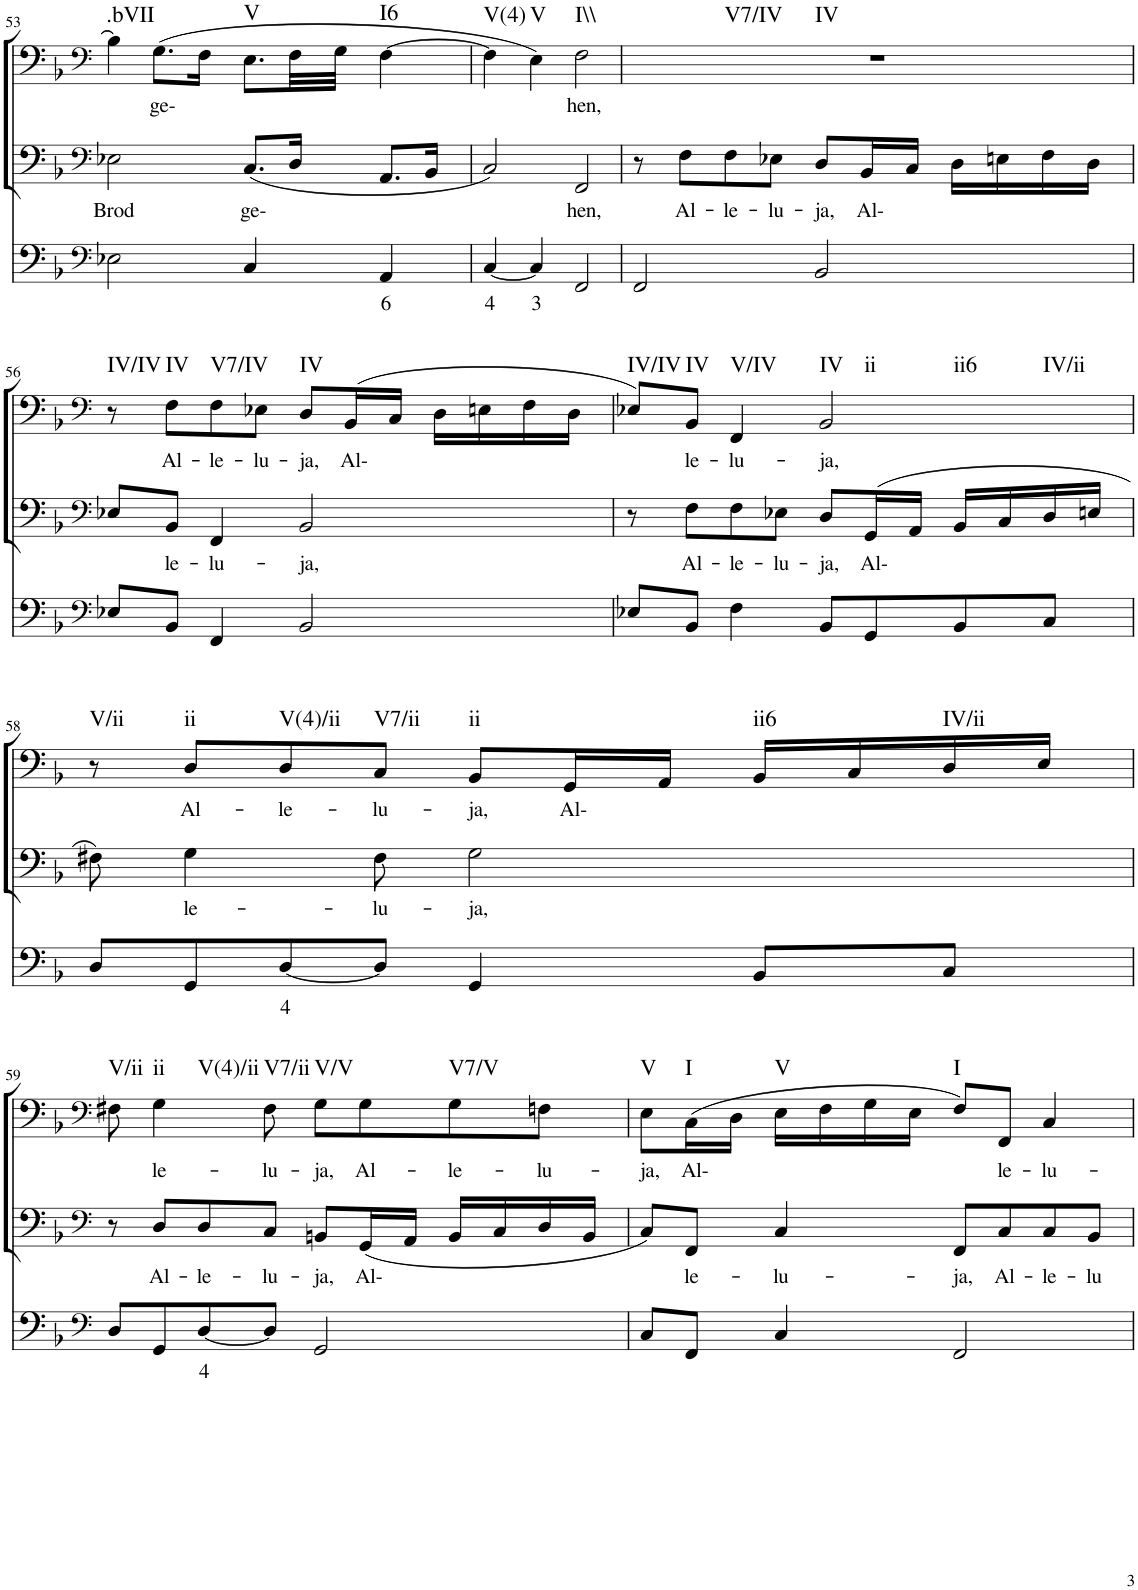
**kern	**text	**kern	**text	**kern	**text	**harte
*part3	*part3	*part2	*part2	*part1	*part1	*part1
*staff3	*staff3	*staff2	*staff2	*staff1	*staff1	*
*I"Continuo	*	*I"Bass II	*	*I"Bass I	*	*
!!LO:PB:g=z
*clefF4	*	*clefF4	*	*clefF4	*	*
*k[b-]	*	*k[b-]	*	*k[b-]	*	*
*M4/4	*	*M4/4	*	*M4/4	*	*
=53	=53	=53	=53	=53	=53	=53
!	!	!	!LO:LY:b	!	!	!LO:H:kt=.bVII
2E-X\	.	2E-X\	Brod	4B-\]	.	N
!	!	!	!	!	!LO:LY:b	!
.	.	.	.	(8.G\L	ge-	.
.	.	.	.	16F\Jk	.	.
!	!	!	!LO:LY:b	!	!	!LO:H:kt=V
4C/	.	(8.C/L	ge-	8.E\L	.	N
.	.	16D/Jk	.	32F\LL	.	.
.	.	.	.	32G\JJJ	.	.
!	!LO:LY:b	!	!	!	!	!LO:H:kt=I6
4AA/	6	8.AA/L	.	[4F\	.	N
.	.	16BB-/Jk	.	.	.	.
=54	=54	=54	=54	=54	=54	=54
!	!LO:LY:b	!	!	!	!	!LO:H:kt=V(4)
[4C/	4	2C/)	.	4F\]	.	N
!	!LO:LY:b	!	!	!	!	!LO:H:kt=V
4C/]	3	.	.	4E\)	.	N
!	!	!	!LO:LY:b	!	!LO:LY:b	!LO:H:kt=I\\
2FF/	.	2FF/	hen,	2F\	hen,	N
=55	=55	=55	=55	=55	=55	=55
!	!	!	!	!	!	!LO:H:n=1:kt=V7/IV
!	!	!	!	!	!	!LO:H:n=2:kt=IV
2FF/	.	8r	.	1r	.	N N
!	!	!	!LO:LY:b	!	!	!
.	.	8F\L	Al-	.	.	.
!	!	!	!LO:LY:b	!	!	!
.	.	8F\	le-	.	.	.
!	!	!	!LO:LY:b	!	!	!
.	.	8E-X\J	lu-	.	.	.
!	!	!	!LO:LY:b	!	!	!
2BB-/	.	8D/L	ja,	.	.	.
!	!	!	!LO:LY:b	!	!	!
.	.	16BB-/L	Al-	.	.	.
.	.	16C/JJ	.	.	.	.
.	.	16D\LL	.	.	.	.
.	.	16En\	.	.	.	.
.	.	16F\	.	.	.	.
.	.	16D\JJ	.	.	.	.
!!LO:LB:g=z
=56	=56	=56	=56	=56	=56	=56
*clefF4	*	*clefF4	*	*clefF4	*	*
!	!	!	!	!	!	!LO:H:kt=IV/IV
8E-X/L	.	8E-X/L	.	8r	.	N
!	!	!	!LO:LY:b	!	!LO:LY:b	!LO:H:kt=IV
8BB-/J	.	8BB-/J	le-	8F\L	Al-	N
!	!	!	!LO:LY:b	!	!LO:LY:b	!LO:H:kt=V7/IV
4FF/	.	4FF/	lu-	8F\	le-	N
!	!	!	!	!	!LO:LY:b	!
.	.	.	.	8E-X\J	lu-	.
!	!	!	!LO:LY:b	!	!LO:LY:b	!LO:H:kt=IV
2BB-/	.	2BB-/	ja,	8D/L	ja,	N
!	!	!	!	!	!LO:LY:b	!
.	.	.	.	(16BB-/L	Al-	.
.	.	.	.	16C/JJ	.	.
.	.	.	.	16D\LL	.	.
.	.	.	.	16En\	.	.
.	.	.	.	16F\	.	.
.	.	.	.	16D\JJ	.	.
=57	=57	=57	=57	=57	=57	=57
!	!	!	!	!	!	!LO:H:kt=IV/IV
8E-X/L	.	8r	.	8E-X/L)	.	N
!	!	!	!LO:LY:b	!	!LO:LY:b	!LO:H:kt=IV
8BB-/J	.	8F\L	Al-	8BB-/J	le-	N
!	!	!	!LO:LY:b	!	!LO:LY:b	!LO:H:kt=V/IV
4F\	.	8F\	le-	4FF/	lu-	N
!	!	!	!LO:LY:b	!	!	!
.	.	8E-X\J	lu-	.	.	.
!	!	!	!LO:LY:b	!	!LO:LY:b	!LO:H:n=1:kt=IV
!	!	!	!	!	!	!LO:H:n=2:kt=ii
!	!	!	!	!	!	!LO:H:n=3:kt=ii6
!	!	!	!	!	!	!LO:H:n=4:kt=IV/ii
8BB-/L	.	8D/L	ja,	2BB-/	ja,	N N N N
!	!	!	!LO:LY:b	!	!	!
8GG/	.	(16GG/L	Al-	.	.	.
.	.	16AA/JJ	.	.	.	.
8BB-/	.	16BB-/LL	.	.	.	.
.	.	16C/	.	.	.	.
8C/J	.	16D/	.	.	.	.
.	.	16En/JJ	.	.	.	.
!!LO:LB:g=z
=58	=58	=58	=58	=58	=58	=58
!	!	!	!	!	!	!LO:H:kt=V/ii
8D/L	.	8F#X\)	.	8r	.	N
!	!	!	!LO:LY:b	!	!LO:LY:b	!LO:H:kt=ii
8GG/	.	4G\	le-	8D/L	Al-	N
!	!LO:LY:b	!	!	!	!LO:LY:b	!LO:H:kt=V(4)/ii
[8D/	4	.	.	8D/	le-	N
!	!	!	!LO:LY:b	!	!LO:LY:b	!LO:H:kt=V7/ii
8D/J]	.	8F#\	lu-	8C/J	lu-	N
!	!	!	!LO:LY:b	!	!LO:LY:b	!LO:H:kt=ii
4GG/	.	2G\	ja,	8BB-/L	ja,	N
!	!	!	!	!	!LO:LY:b	!
.	.	.	.	16GG/L	Al-	.
.	.	.	.	16AA/JJ	.	.
!	!	!	!	!	!	!LO:H:kt=ii6
8BB-/L	.	.	.	16BB-/LL	.	N
.	.	.	.	16C/	.	.
!	!	!	!	!	!	!LO:H:kt=IV/ii
8C/J	.	.	.	16D/	.	N
.	.	.	.	16E/JJ	.	.
!!LO:LB:g=z
=59	=59	=59	=59	=59	=59	=59
*clefF4	*	*clefF4	*	*clefF4	*	*
!	!	!	!	!	!	!LO:H:kt=V/ii
8D/L	.	8r	.	8F#X\	.	N
!	!	!	!LO:LY:b	!	!LO:LY:b	!LO:H:n=1:kt=ii
!	!	!	!	!	!	!LO:H:n=2:kt=V(4)/ii
8GG/	.	8D/L	Al-	4G\	le-	N N
!	!LO:LY:b	!	!LO:LY:b	!	!	!
[8D/	4	8D/	le-	.	.	.
!	!	!	!LO:LY:b	!	!LO:LY:b	!LO:H:kt=V7/ii
8D/J]	.	8C/J	lu-	8F#\	lu-	N
!	!	!	!LO:LY:b	!	!LO:LY:b	!LO:H:kt=V/V
2GG/	.	8BBn/L	ja,	8G\L	ja,	N
!	!	!	!LO:LY:b	!	!LO:LY:b	!
.	.	(16GG/L	Al-	8G\	Al-	.
.	.	16AA/JJ	.	.	.	.
!	!	!	!	!	!LO:LY:b	!LO:H:kt=V7/V
.	.	16BB/LL	.	8G\	le-	N
.	.	16C/	.	.	.	.
!	!	!	!	!	!LO:LY:b	!
.	.	16D/	.	8Fn\J	lu-	.
.	.	16BB/JJ	.	.	.	.
=60	=60	=60	=60	=60	=60	=60
!	!	!	!	!	!LO:LY:b	!LO:H:kt=V
8C/L	.	8C/L)	.	8E\L	ja,	N
!	!	!	!LO:LY:b	!	!LO:LY:b	!LO:H:kt=I
8FF/J	.	8FF/J	le-	(16C\L	Al-	N
.	.	.	.	16D\JJ	.	.
!	!	!	!LO:LY:b	!	!	!LO:H:kt=V
4C/	.	4C/	lu-	16E\LL	.	N
.	.	.	.	16F\	.	.
.	.	.	.	16G\	.	.
.	.	.	.	16E\JJ	.	.
!	!	!	!LO:LY:b	!	!	!LO:H:kt=I
2FF/	.	8FF/L	ja,	8F/L)	.	N
!	!	!	!LO:LY:b	!	!LO:LY:b	!
.	.	8C/	Al-	8FF/J	le-	.
!	!	!	!LO:LY:b	!	!LO:LY:b	!
.	.	8C/	le-	4C/	lu-	.
!	!	!	!LO:LY:b	!	!	!
.	.	8BB-/J	lu	.	.	.
=	=	=	=	=	=	=
*-	*-	*-	*-	*-	*-	*-
